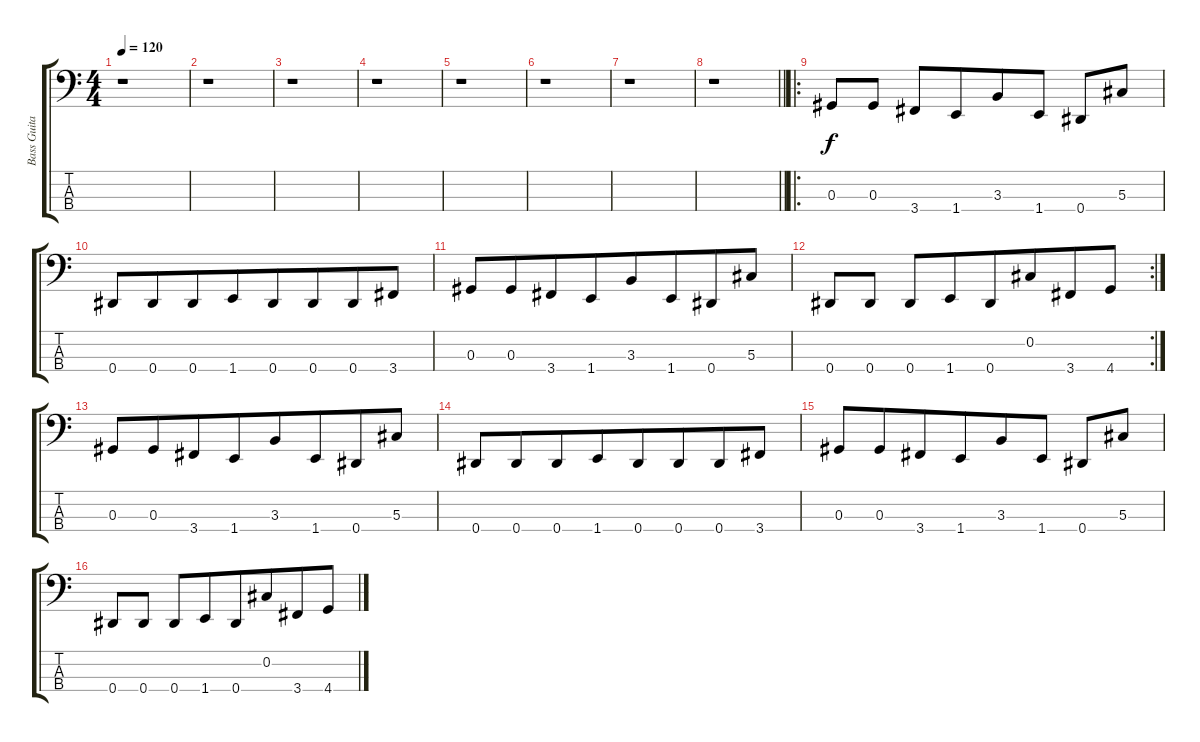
\track ("Bass Guitar 2" "Bass Guita") {instrument electricbassfinger}
\staff {score tabs}
\tuning (Gb2 Db2 Ab1 Eb1) {hide}
\ts (4 4)
\tempo 120
\clef f4
\ks c
r.1{dy f instrument electricbassfinger} |
r.1 |
r.1 |
r.1 |
r.1 |
r.1 |
r.1 |
\barLineRight lightlight
r.1 |
\ro
0.3.8{beam merge} 0.3.8 3.4.8{beam merge} 1.4.8{beam merge} 3.3.8{beam merge} 1.4.8 0.4.8{beam merge} 5.3.8 |
0.4.8{beam merge} 0.4.8{beam merge} 0.4.8{beam merge} 1.4.8{beam merge} 0.4.8{beam merge} 0.4.8{beam merge} 0.4.8{beam merge} 3.4.8 |
0.3.8{beam merge} 0.3.8{beam merge} 3.4.8{beam merge} 1.4.8{beam merge} 3.3.8{beam merge} 1.4.8{beam merge} 0.4.8{beam merge} 5.3.8 |
\rc 2
0.4.8{beam merge} 0.4.8 0.4.8{beam merge} 1.4.8{beam merge} 0.4.8{beam merge} 0.2.8{beam merge} 3.4.8{beam merge} 4.4.8 |
0.3.8{beam merge} 0.3.8{beam merge} 3.4.8{beam merge} 1.4.8{beam merge} 3.3.8{beam merge} 1.4.8{beam merge} 0.4.8{beam merge} 5.3.8 |
0.4.8{beam merge} 0.4.8{beam merge} 0.4.8{beam merge} 1.4.8{beam merge} 0.4.8{beam merge} 0.4.8{beam merge} 0.4.8 3.4.8 |
0.3.8{beam merge} 0.3.8{beam merge} 3.4.8 1.4.8{beam merge} 3.3.8{beam merge} 1.4.8 0.4.8{beam merge} 5.3.8 |
0.4.8{beam merge} 0.4.8 0.4.8{beam merge} 1.4.8{beam merge} 0.4.8{beam merge} 0.2.8{beam merge} 3.4.8{beam merge} 4.4.8
